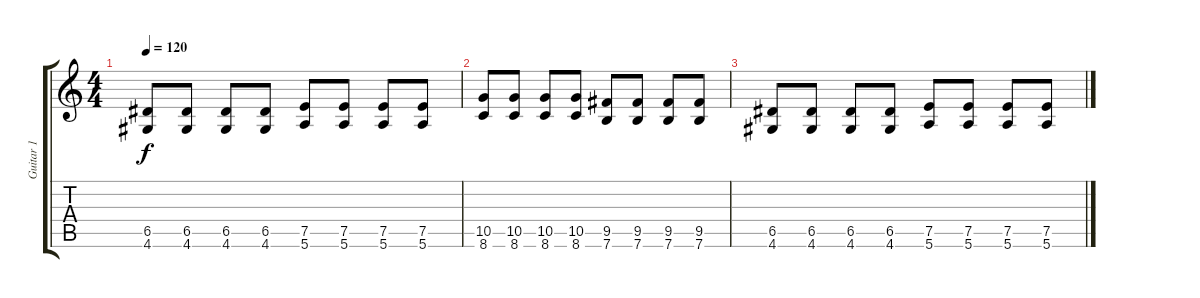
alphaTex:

\track ("Guitar 1" "Guitar 1") {instrument distortionguitar}
\staff {score tabs}
\tuning (E4 B3 G3 D3 A2 E2) {hide}
\ts (4 4)
\tempo 120
\clef g2
\ks c
(6.5 4.6).8{dy f} (6.5 4.6).8 (6.5 4.6).8 (6.5 4.6).8 (7.5 5.6).8 (7.5 5.6).8 (7.5 5.6).8 (7.5 5.6).8 |
(10.5 8.6).8 (10.5 8.6).8 (10.5 8.6).8 (10.5 8.6).8 (9.5 7.6).8 (9.5 7.6).8 (9.5 7.6).8 (9.5 7.6).8 |
(6.5 4.6).8 (6.5 4.6).8 (6.5 4.6).8 (6.5 4.6).8 (7.5 5.6).8 (7.5 5.6).8 (7.5 5.6).8 (7.5 5.6).8
